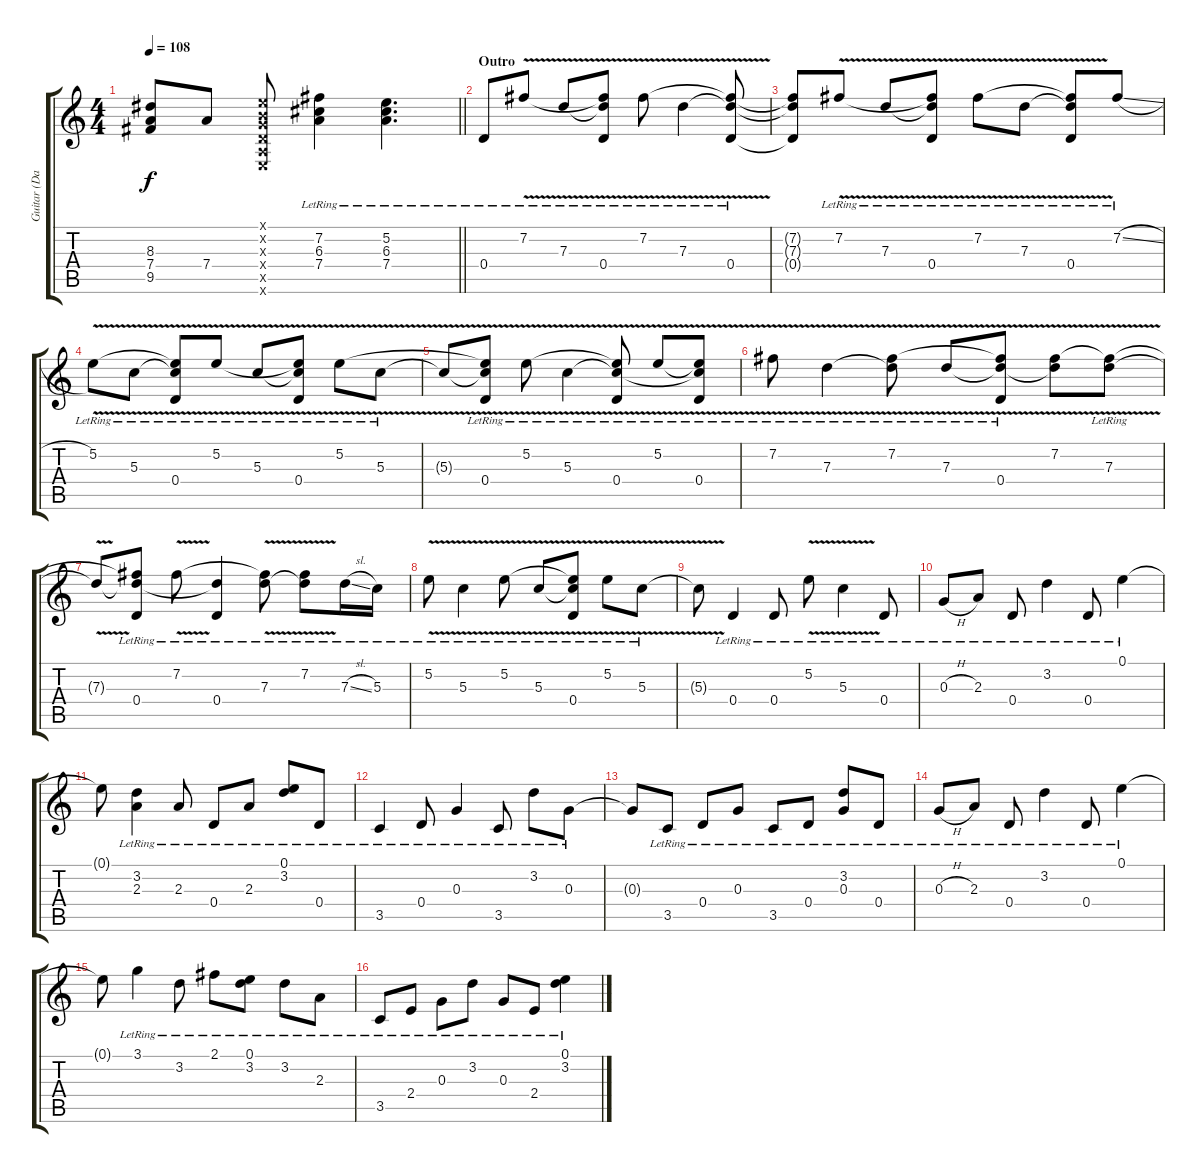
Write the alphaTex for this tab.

\track ("Guitar (Dave Navarro)" "Guitar (Da") {instrument electricguitarjazz}
\staff {score tabs}
\tuning (E4 B3 G3 D3 A2 E2) {hide}
\ts (4 4)
\tempo 108
\clef g2
\barLineRight lightlight
\ks c
(8.3{t} 7.4{t} 9.5{t}).8{dy f} 7.4.8 (0.1{x} 0.2{x} 0.3{x} 0.4{x} 0.5{x} 0.6{x}).8 (7.2{lr} 6.3{lr} 7.4{lr}).4 (5.2{lr} 6.3{lr} 7.4{lr}).4{d} |
\section ("" "Outro")
0.4{lr}.8 7.2{v lr}.8 7.3{v lr}.8 (7.2{t} 7.3{t} 0.4{lr}).8 7.2{v lr}.8 7.3{v lr}.4 (7.2{t} 7.3{t} 0.4{lr}).8 |
(7.2{t} 7.3{t} 0.4{t}).8 7.2{v lr}.8 7.3{v lr}.8 (7.2{t} 7.3{t} 0.4{lr}).8 7.2{v lr}.8 7.3{v lr}.8 (7.2{t} 7.3{t} 0.4{lr}).8 7.2{sl lr}.8 |
5.2{v lr}.8 5.3{v lr}.8 (5.2{t} 5.3{t} 0.4{lr}).8 5.2{v lr}.8 5.3{v lr}.8 (5.2{t} 5.3{t} 0.4{lr}).8 5.2{v lr}.8 5.3{v lr}.8 |
5.3{t}.8 (5.2{t} 5.3{t} 0.4{lr}).8 5.2{v lr}.8 5.3{v lr}.4 (5.2{t} 5.3{t} 0.4{lr}).8 5.2{v lr}.8 (5.2{t} 5.3{t} 0.4{lr}).8 |
7.2{v lr}.8 7.3{v lr}.4 (7.2{lr} 7.3{t}).8 7.3{v lr}.8 (7.2{t} 7.3{t} 0.4{lr}).8 (7.2{v} 7.3{t}).8 (7.2{t} 7.3{v lr}).8 |
7.3{t}.8 (7.2{t} 7.3{t} 0.4{lr}).8 7.2{v lr}.8 (7.3{t} 0.4{lr}).4 (7.2{t} 7.3{v lr}).8 (7.2{v lr} 7.3{t}).8 7.3{sl lr}.16 5.3{lr}.16 |
5.2{v lr}.8 5.3{v lr}.4 5.2{v lr}.8 5.3{v lr}.8 (5.2{t} 5.3{t} 0.4{lr}).8 5.2{v lr}.8 5.3{v lr}.8 |
5.3{t}.8 0.4{lr}.4 0.4{lr}.8 5.2{v lr}.8 5.3{v lr}.4 0.4{lr}.8 |
0.3{h lr}.8 2.3{lr}.8 0.4{lr}.8 3.2{lr}.4 0.4{lr}.8 0.1{lr}.4 |
0.1{t}.8 (3.2{lr} 2.3{lr}).4 2.3{lr}.8 0.4{lr}.8 2.3{lr}.8 (0.1{lr} 3.2{lr}).8 0.4{lr}.8 |
3.5{lr}.4 0.4{lr}.8 0.3{lr}.4 3.5{lr}.8 3.2{lr}.8 0.3{lr}.8 |
0.3{t}.8 3.5{lr}.8 0.4{lr}.8 0.3{lr}.8 3.5{lr}.8 0.4{lr}.8 (3.2{lr} 0.3{lr}).8 0.4{lr}.8 |
0.3{h lr}.8 2.3{lr}.8 0.4{lr}.8 3.2{lr}.4 0.4{lr}.8 0.1{lr}.4 |
0.1{t}.8 3.1{lr}.4 3.2{lr}.8 2.1{lr}.8 (0.1{lr} 3.2{lr}).8 3.2{lr}.8 2.3{lr}.8 |
3.5{lr}.8 2.4{lr}.8 0.3{lr}.8 3.2{lr}.8 0.3{lr}.8 2.4{lr}.8 (0.1{lr} 3.2{lr}).4
